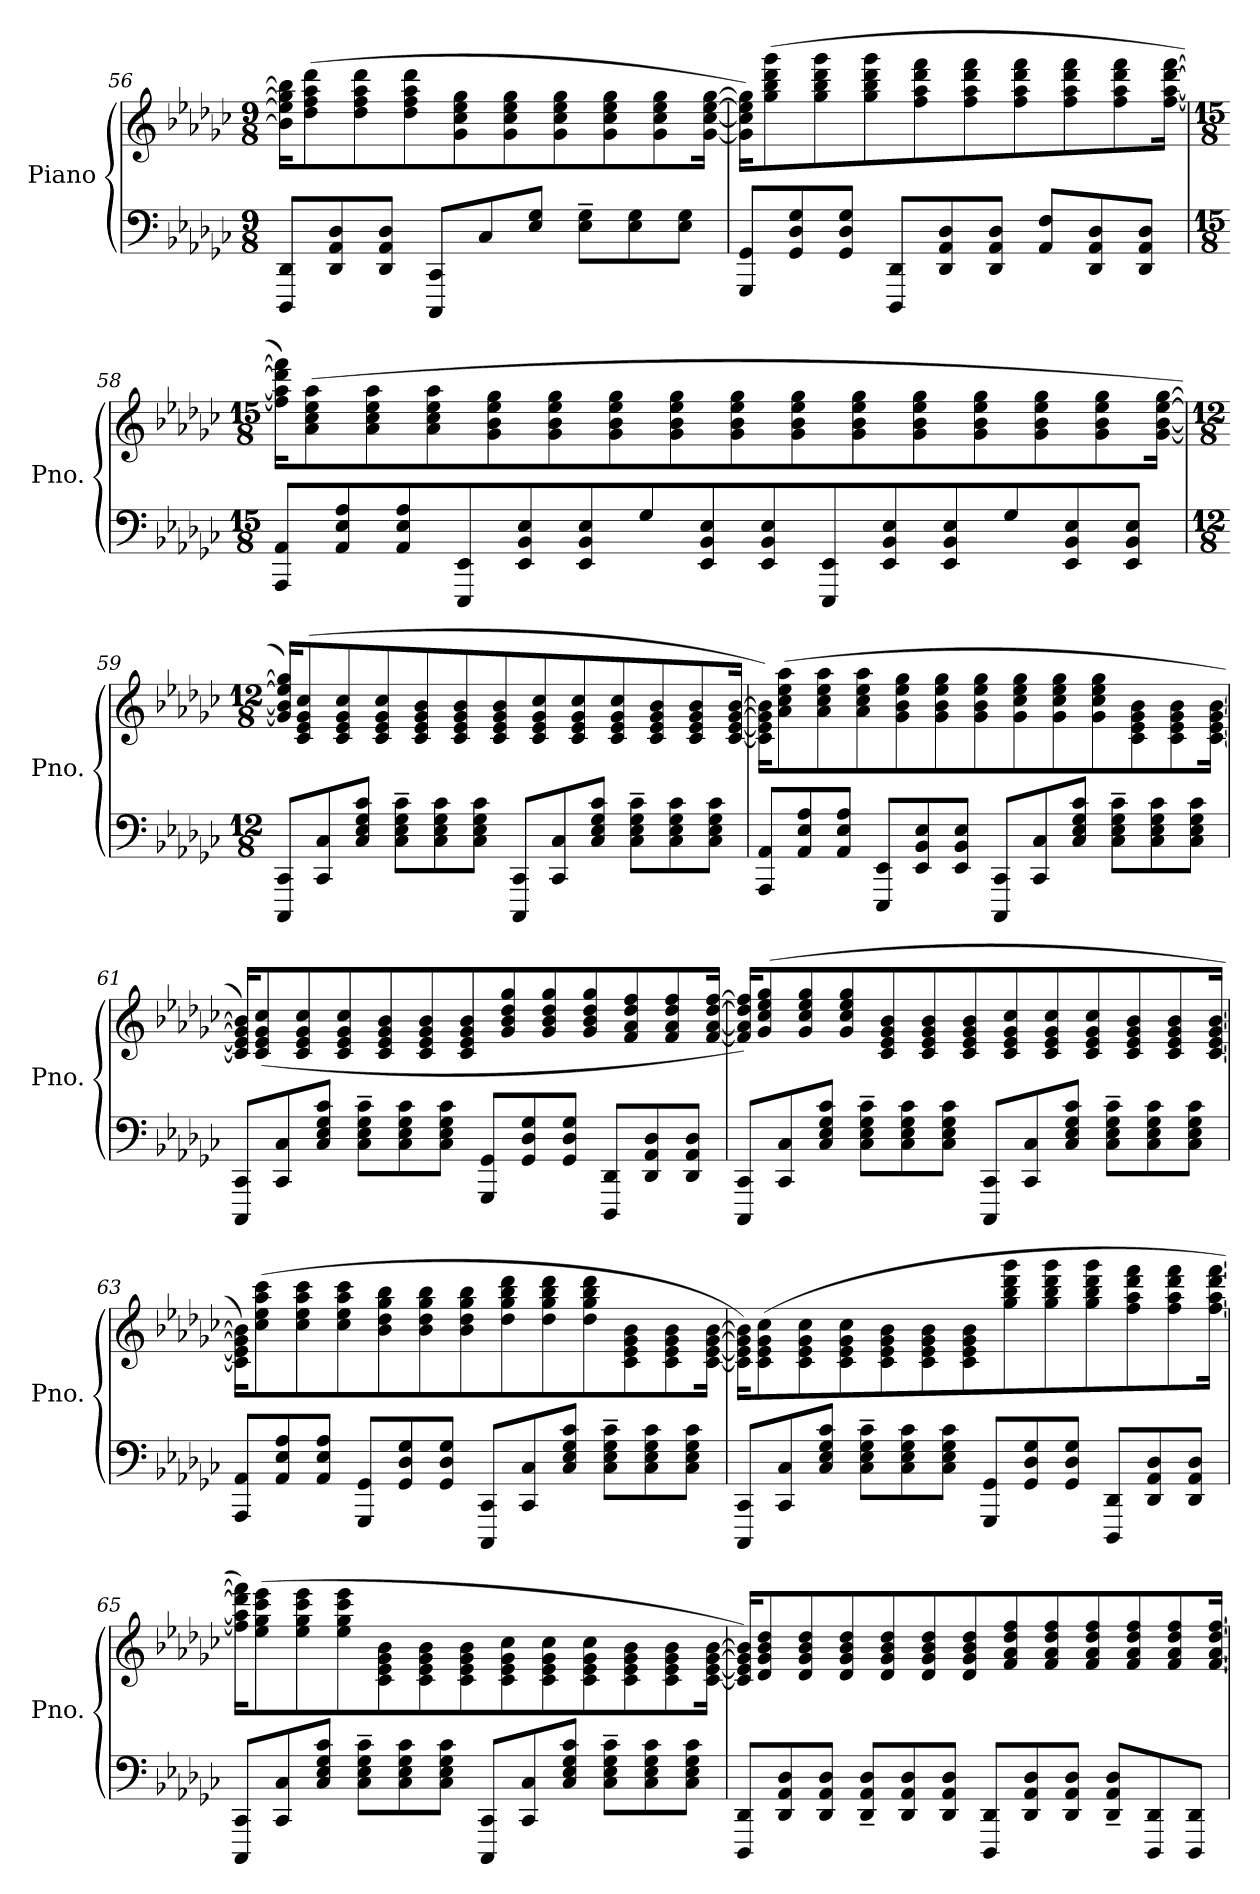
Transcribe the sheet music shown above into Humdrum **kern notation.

**kern	**kern
*part1	*part1
*staff2	*staff1
*I"Piano	*
*I'Pno.	*
!!LO:PB:g=z
*clefF4	*clefG2
*k[b-e-a-d-g-c-]	*k[b-e-a-d-g-c-]
*M9/8	*M9/8
=56	=56
8DDD-/ 8DD-/L	16b-\] 16ee-\] 16gg-\] 16bb-\]KL
.	(8dd-\ 8ff\ 8aa-\ 8ddd-\
8DD-/ 8AA-/ 8D-/	.
.	8dd-\ 8ff\ 8aa-\ 8ddd-\
8DD-/ 8AA-/ 8D-/J	.
.	8dd-\ 8ff\ 8aa-\ 8ddd-\
8CCC-/ 8CC-/L	.
.	8g-\ 8cc-\ 8ee-\ 8gg-\
8C-/	.
.	8g-\ 8cc-\ 8ee-\ 8gg-\
8E-/ 8G-/J	.
.	8g-\ 8cc-\ 8ee-\ 8gg-\
8E-\~ 8G-\~L	.
.	8g-\ 8cc-\ 8ee-\ 8gg-\
8E-\ 8G-\	.
.	8g-\ 8cc-\ 8ee-\ 8gg-\
8E-\ 8G-\J	.
.	[16g-\ [16cc-\ [16ee-\ [16gg-\Jk
=57	=57
8GGG-/ 8GG-/L	16g-\] 16cc-\] 16ee-\] 16gg-\]KL)
.	(8gg-\ 8bb-\ 8ddd-\ 8ggg-\
8GG-/ 8D-/ 8G-/	.
.	8gg-\ 8bb-\ 8ddd-\ 8ggg-\
8GG-/ 8D-/ 8G-/J	.
.	8gg-\ 8bb-\ 8ddd-\ 8ggg-\
8DDD-/ 8DD-/L	.
.	8ff\ 8aa-\ 8ddd-\ 8fff\
8DD-/ 8AA-/ 8D-/	.
.	8ff\ 8aa-\ 8ddd-\ 8fff\
8DD-/ 8AA-/ 8D-/J	.
.	8ff\ 8aa-\ 8ddd-\ 8fff\
8AA-/ 8F/L	.
.	8ff\ 8aa-\ 8ddd-\ 8fff\
8DD-/ 8AA-/ 8D-/	.
.	8ff\ 8aa-\ 8ddd-\ 8fff\
8DD-/ 8AA-/ 8D-/J	.
.	[16ff\ [16aa-\ [16ddd-\ [16fff\Jk
=58	=58
*M15/8	*M15/8
8AAA-/ 8AA-/L	16ff\] 16aa-\] 16ddd-\] 16fff\]KL)
.	(8a-\ 8cc-\ 8ee-\ 8aa-\
8AA-/ 8E-/ 8A-/	.
.	8a-\ 8cc-\ 8ee-\ 8aa-\
8AA-/ 8E-/ 8A-/	.
.	8a-\ 8cc-\ 8ee-\ 8aa-\
8EEE-/ 8EE-/	.
.	8g-\ 8b-\ 8ee-\ 8gg-\
8EE-/ 8BB-/ 8E-/	.
.	8g-\ 8b-\ 8ee-\ 8gg-\
8EE-/ 8BB-/ 8E-/	.
.	8g-\ 8b-\ 8ee-\ 8gg-\
8G-/	.
.	8g-\ 8b-\ 8ee-\ 8gg-\
8EE-/ 8BB-/ 8E-/	.
.	8g-\ 8b-\ 8ee-\ 8gg-\
8EE-/ 8BB-/ 8E-/	.
.	8g-\ 8b-\ 8ee-\ 8gg-\
8EEE-/ 8EE-/	.
.	8g-\ 8b-\ 8ee-\ 8gg-\
8EE-/ 8BB-/ 8E-/	.
.	8g-\ 8b-\ 8ee-\ 8gg-\
8EE-/ 8BB-/ 8E-/	.
.	8g-\ 8b-\ 8ee-\ 8gg-\
8G-/	.
.	8g-\ 8b-\ 8ee-\ 8gg-\
8EE-/ 8BB-/ 8E-/	.
.	8g-\ 8b-\ 8ee-\ 8gg-\
8EE-/ 8BB-/ 8E-/J	.
.	[16g-\ [16b-\ [16ee-\ [16gg-\Jk
!!LO:LB:g=z
=59	=59
*M12/8	*M12/8
8CCC-/ 8CC-/L	16g-/] 16b-/] 16ee-/] 16gg-/]KL)
.	(>8c-/ 8e-/ 8g-/ 8cc-/
8CC-/ 8C-/	.
.	8c-/ 8e-/ 8g-/ 8cc-/
8C-/ 8E-/ 8G-/ 8c-/J	.
.	8c-/ 8e-/ 8g-/ 8cc-/
8C-\~ 8E-\~ 8G-\~ 8c-\~L	.
.	8c-/ 8e-/ 8g-/ 8b-/
8C-\ 8E-\ 8G-\ 8c-\	.
.	8c-/ 8e-/ 8g-/ 8b-/
8C-\ 8E-\ 8G-\ 8c-\J	.
.	8c-/ 8e-/ 8g-/ 8b-/
8CCC-/ 8CC-/L	.
.	8c-/ 8e-/ 8g-/ 8cc-/
8CC-/ 8C-/	.
.	8c-/ 8e-/ 8g-/ 8cc-/
8C-/ 8E-/ 8G-/ 8c-/J	.
.	8c-/ 8e-/ 8g-/ 8cc-/
8C-\~ 8E-\~ 8G-\~ 8c-\~L	.
.	8c-/ 8e-/ 8g-/ 8b-/
8C-\ 8E-\ 8G-\ 8c-\	.
.	8c-/ 8e-/ 8g-/ 8b-/
8C-\ 8E-\ 8G-\ 8c-\J	.
.	[16c-/ [16e-/ [16g-/ [16b-/Jk
=60	=60
8AAA-/ 8AA-/L	16c-\] 16e-\] 16g-\] 16b-\]KL)
.	(8a-\ 8cc-\ 8ee-\ 8aa-\
8AA-/ 8E-/ 8A-/	.
.	8a-\ 8cc-\ 8ee-\ 8aa-\
8AA-/ 8E-/ 8A-/J	.
.	8a-\ 8cc-\ 8ee-\ 8aa-\
8EEE-/ 8EE-/L	.
.	8g-\ 8b-\ 8ee-\ 8gg-\
8EE-/ 8BB-/ 8E-/	.
.	8g-\ 8b-\ 8ee-\ 8gg-\
8EE-/ 8BB-/ 8E-/J	.
.	8g-\ 8b-\ 8ee-\ 8gg-\
8CCC-/ 8CC-/L	.
.	8g-\ 8cc-\ 8ee-\ 8gg-\
8CC-/ 8C-/	.
.	8g-\ 8cc-\ 8ee-\ 8gg-\
8C-/ 8E-/ 8G-/ 8c-/J	.
.	8g-\ 8cc-\ 8ee-\ 8gg-\
8C-\~ 8E-\~ 8G-\~ 8c-\~L	.
.	8c-\ 8e-\ 8g-\ 8b-\
8C-\ 8E-\ 8G-\ 8c-\	.
.	8c-\ 8e-\ 8g-\ 8b-\
8C-\ 8E-\ 8G-\ 8c-\J	.
.	[16c-\ [16e-\ [16g-\ [16b-\Jk
=61	=61
8CCC-/ 8CC-/L	16c-/] 16e-/] 16g-/] 16b-/]KL)
.	(>8c-/ 8e-/ 8g-/ 8cc-/
8CC-/ 8C-/	.
.	8c-/ 8e-/ 8g-/ 8cc-/
8C-/ 8E-/ 8G-/ 8c-/J	.
.	8c-/ 8e-/ 8g-/ 8cc-/
8C-\~ 8E-\~ 8G-\~ 8c-\~L	.
.	8c-/ 8e-/ 8g-/ 8b-/
8C-\ 8E-\ 8G-\ 8c-\	.
.	8c-/ 8e-/ 8g-/ 8b-/
8C-\ 8E-\ 8G-\ 8c-\J	.
.	8c-/ 8e-/ 8g-/ 8b-/
8GGG-/ 8GG-/L	.
.	8g-/ 8b-/ 8dd-/ 8gg-/
8GG-/ 8D-/ 8G-/	.
.	8g-/ 8b-/ 8dd-/ 8gg-/
8GG-/ 8D-/ 8G-/J	.
.	8g-/ 8b-/ 8dd-/ 8gg-/
8DDD-/ 8DD-/L	.
.	8f/ 8a-/ 8dd-/ 8ff/
8DD-/ 8AA-/ 8D-/	.
.	8f/ 8a-/ 8dd-/ 8ff/
8DD-/ 8AA-/ 8D-/J	.
.	[16f/ [16a-/ [16dd-/ [16ff/Jk
!!LO:LB:g=z
=62	=62
8CCC-/ 8CC-/L	16f/] 16a-/] 16dd-/] 16ff/]KL)
.	(>8g-/ 8cc-/ 8ee-/ 8gg-/
8CC-/ 8C-/	.
.	8g-/ 8cc-/ 8ee-/ 8gg-/
8C-/ 8E-/ 8G-/ 8c-/J	.
.	8g-/ 8cc-/ 8ee-/ 8gg-/
8C-\~ 8E-\~ 8G-\~ 8c-\~L	.
.	8c-/ 8e-/ 8g-/ 8b-/
8C-\ 8E-\ 8G-\ 8c-\	.
.	8c-/ 8e-/ 8g-/ 8b-/
8C-\ 8E-\ 8G-\ 8c-\J	.
.	8c-/ 8e-/ 8g-/ 8b-/
8CCC-/ 8CC-/L	.
.	8c-/ 8e-/ 8g-/ 8cc-/
8CC-/ 8C-/	.
.	8c-/ 8e-/ 8g-/ 8cc-/
8C-/ 8E-/ 8G-/ 8c-/J	.
.	8c-/ 8e-/ 8g-/ 8cc-/
8C-\~ 8E-\~ 8G-\~ 8c-\~L	.
.	8c-/ 8e-/ 8g-/ 8b-/
8C-\ 8E-\ 8G-\ 8c-\	.
.	8c-/ 8e-/ 8g-/ 8b-/
8C-\ 8E-\ 8G-\ 8c-\J	.
.	[16c-/ [16e-/ [16g-/ [16b-/Jk
=63	=63
8AAA-/ 8AA-/L	16c-\] 16e-\] 16g-\] 16b-\]KL)
.	(8cc-\ 8ee-\ 8aa-\ 8ccc-\
8AA-/ 8E-/ 8A-/	.
.	8cc-\ 8ee-\ 8aa-\ 8ccc-\
8AA-/ 8E-/ 8A-/J	.
.	8cc-\ 8ee-\ 8aa-\ 8ccc-\
8GGG-/ 8GG-/L	.
.	8b-\ 8dd-\ 8gg-\ 8bb-\
8GG-/ 8D-/ 8G-/	.
.	8b-\ 8dd-\ 8gg-\ 8bb-\
8GG-/ 8D-/ 8G-/J	.
.	8b-\ 8dd-\ 8gg-\ 8bb-\
8CCC-/ 8CC-/L	.
.	8dd-\ 8gg-\ 8bb-\ 8ddd-\
8CC-/ 8C-/	.
.	8dd-\ 8gg-\ 8bb-\ 8ddd-\
8C-/ 8E-/ 8G-/ 8c-/J	.
.	8dd-\ 8gg-\ 8bb-\ 8ddd-\
8C-\~ 8E-\~ 8G-\~ 8c-\~L	.
.	8c-\ 8e-\ 8g-\ 8b-\
8C-\ 8E-\ 8G-\ 8c-\	.
.	8c-\ 8e-\ 8g-\ 8b-\
8C-\ 8E-\ 8G-\ 8c-\J	.
.	[16c-\ [16e-\ [16g-\ [16b-\Jk
=64	=64
8CCC-/ 8CC-/L	16c-\] 16e-\] 16g-\] 16b-\]KL)
.	(8c-\ 8e-\ 8g-\ 8cc-\
8CC-/ 8C-/	.
.	8c-\ 8e-\ 8g-\ 8cc-\
8C-/ 8E-/ 8G-/ 8c-/J	.
.	8c-\ 8e-\ 8g-\ 8cc-\
8C-\~ 8E-\~ 8G-\~ 8c-\~L	.
.	8c-\ 8e-\ 8g-\ 8b-\
8C-\ 8E-\ 8G-\ 8c-\	.
.	8c-\ 8e-\ 8g-\ 8b-\
8C-\ 8E-\ 8G-\ 8c-\J	.
.	8c-\ 8e-\ 8g-\ 8b-\
8GGG-/ 8GG-/L	.
.	8gg-\ 8bb-\ 8ddd-\ 8ggg-\
8GG-/ 8D-/ 8G-/	.
.	8gg-\ 8bb-\ 8ddd-\ 8ggg-\
8GG-/ 8D-/ 8G-/J	.
.	8gg-\ 8bb-\ 8ddd-\ 8ggg-\
8DDD-/ 8DD-/L	.
.	8ff\ 8aa-\ 8ddd-\ 8fff\
8DD-/ 8AA-/ 8D-/	.
.	8ff\ 8aa-\ 8ddd-\ 8fff\
8DD-/ 8AA-/ 8D-/J	.
.	[16ff\ [16aa-\ [16ddd-\ [16fff\Jk
!!LO:LB:g=z
=65	=65
8CCC-/ 8CC-/L	16ff\] 16aa-\] 16ddd-\] 16fff\]KL)
.	(8ee-\ 8gg-\ 8ccc-\ 8eee-\
8CC-/ 8C-/	.
.	8ee-\ 8gg-\ 8ccc-\ 8eee-\
8C-/ 8E-/ 8G-/ 8c-/J	.
.	8ee-\ 8gg-\ 8ccc-\ 8eee-\
8C-\~ 8E-\~ 8G-\~ 8c-\~L	.
.	8c-\ 8e-\ 8g-\ 8b-\
8C-\ 8E-\ 8G-\ 8c-\	.
.	8c-\ 8e-\ 8g-\ 8b-\
8C-\ 8E-\ 8G-\ 8c-\J	.
.	8c-\ 8e-\ 8g-\ 8b-\
8CCC-/ 8CC-/L	.
.	8c-\ 8e-\ 8g-\ 8cc-\
8CC-/ 8C-/	.
.	8c-\ 8e-\ 8g-\ 8cc-\
8C-/ 8E-/ 8G-/ 8c-/J	.
.	8c-\ 8e-\ 8g-\ 8cc-\
8C-\~ 8E-\~ 8G-\~ 8c-\~L	.
.	8c-\ 8e-\ 8g-\ 8b-\
8C-\ 8E-\ 8G-\ 8c-\	.
.	8c-\ 8e-\ 8g-\ 8b-\
8C-\ 8E-\ 8G-\ 8c-\J	.
.	[16c-\ [16e-\ [16g-\ [16b-\Jk
=66	=66
8DDD-/ 8DD-/L	16c-/] 16e-/] 16g-/] 16b-/]KL)
.	8d-/ 8g-/ 8b-/ 8dd-/
8DD-/ 8AA-/ 8D-/	.
.	8d-/ 8g-/ 8b-/ 8dd-/
8DD-/ 8AA-/ 8D-/J	.
.	8d-/ 8g-/ 8b-/ 8dd-/
8DD-/~ 8AA-/~ 8D-/~L	.
.	8d-/ 8g-/ 8b-/ 8dd-/
8DD-/ 8AA-/ 8D-/	.
.	8d-/ 8g-/ 8b-/ 8dd-/
8DD-/ 8AA-/ 8D-/J	.
.	8d-/ 8g-/ 8b-/ 8dd-/
8DDD-/ 8DD-/L	.
.	8f/ 8a-/ 8dd-/ 8ff/
8DD-/ 8AA-/ 8D-/	.
.	8f/ 8a-/ 8dd-/ 8ff/
8DD-/ 8AA-/ 8D-/J	.
.	8f/ 8a-/ 8dd-/ 8ff/
8DD-/~ 8AA-/~ 8D-/~L	.
.	8f/ 8a-/ 8dd-/ 8ff/
8DDD-/ 8DD-/	.
.	8f/ 8a-/ 8dd-/ 8ff/
8DDD-/ 8DD-/J	.
.	[16f/ [16a-/ [16dd-/ [16ff/Jk
=	=
*-	*-
